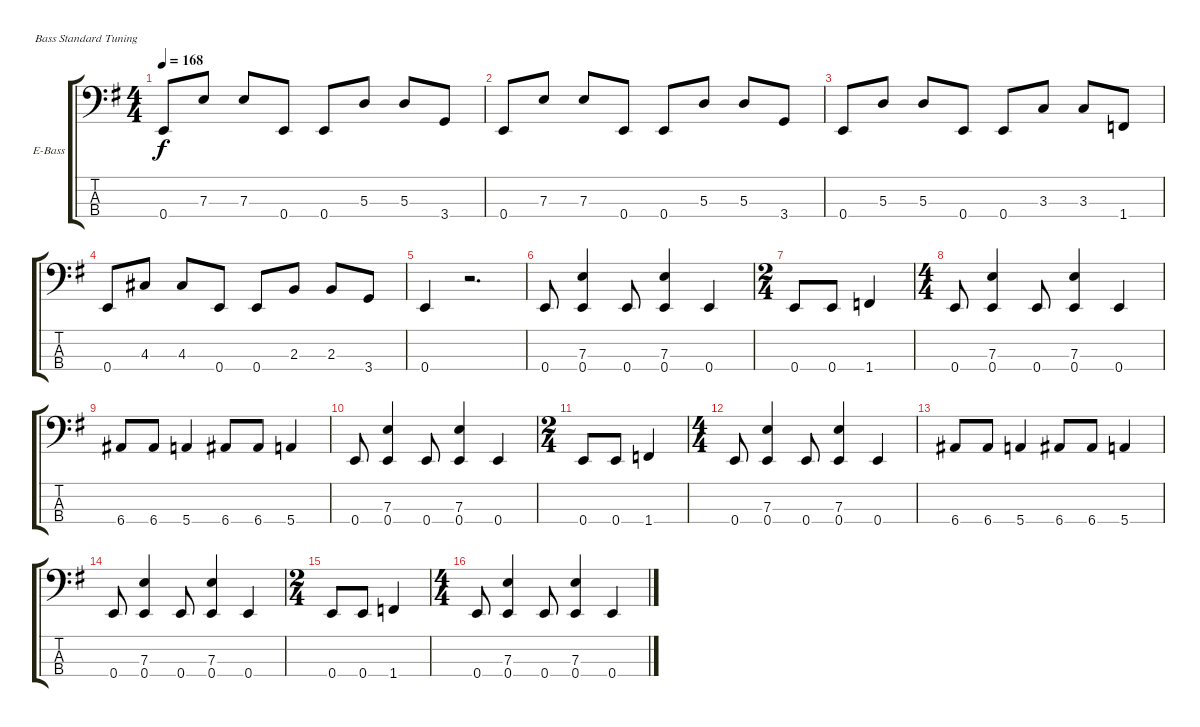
\bracketExtendMode groupsimilarinstruments
\firstSystemTrackNameOrientation horizontal
\otherSystemsTrackNameOrientation horizontal
\track ("Bass" "E-Bass") {instrument electricbasspick}
\staff {score tabs}
\tuning (G2 D2 A1 E1)
\ts (4 4)
\tempo 168
\clef f4
\scale
1.07818
\ks g
0.4.8{dy f} 7.3.8 7.3.8 0.4.8 0.4.8 5.3.8 5.3.8 3.4.8 |
\scale
0.921816 0.4.8 7.3.8 7.3.8 0.4.8 0.4.8 5.3.8 5.3.8 3.4.8 |
\scale
1.07818 0.4.8 5.3.8 5.3.8 0.4.8 0.4.8 3.3.8 3.3.8 1.4.8 |
\scale
0.921816 0.4.8 4.3.8 4.3.8 0.4.8 0.4.8 2.3.8 2.3.8 3.4.8 |
\scale
1.07818 0.4.4 r.2{d} |
\scale
0.921816 0.4.8 (7.3 0.4).4 0.4.8 (7.3 0.4).4 0.4.4 |
\ts (2 4)
\scale
1.10845 0.4.8 0.4.8 1.4.4 |
\ts (4 4)
\scale
0.891551 0.4.8 (7.3 0.4).4 0.4.8 (7.3 0.4).4 0.4.4 |
\scale
1.07818 6.4.8 6.4.8 5.4.4 6.4.8 6.4.8 5.4.4 |
\scale
0.921816 0.4.8 (7.3 0.4).4 0.4.8 (7.3 0.4).4 0.4.4 |
\ts (2 4)
\scale
1.10845 0.4.8 0.4.8 1.4.4 |
\ts (4 4)
\scale
0.891551 0.4.8 (7.3 0.4).4 0.4.8 (7.3 0.4).4 0.4.4 |
\scale
1.07818 6.4.8 6.4.8 5.4.4 6.4.8 6.4.8 5.4.4 |
\scale
0.921816 0.4.8 (7.3 0.4).4 0.4.8 (7.3 0.4).4 0.4.4 |
\ts (2 4)
\scale
1.10845 0.4.8 0.4.8 1.4.4 |
\ts (4 4)
\scale
0.891551 0.4.8 (7.3 0.4).4 0.4.8 (7.3 0.4).4 0.4.4
